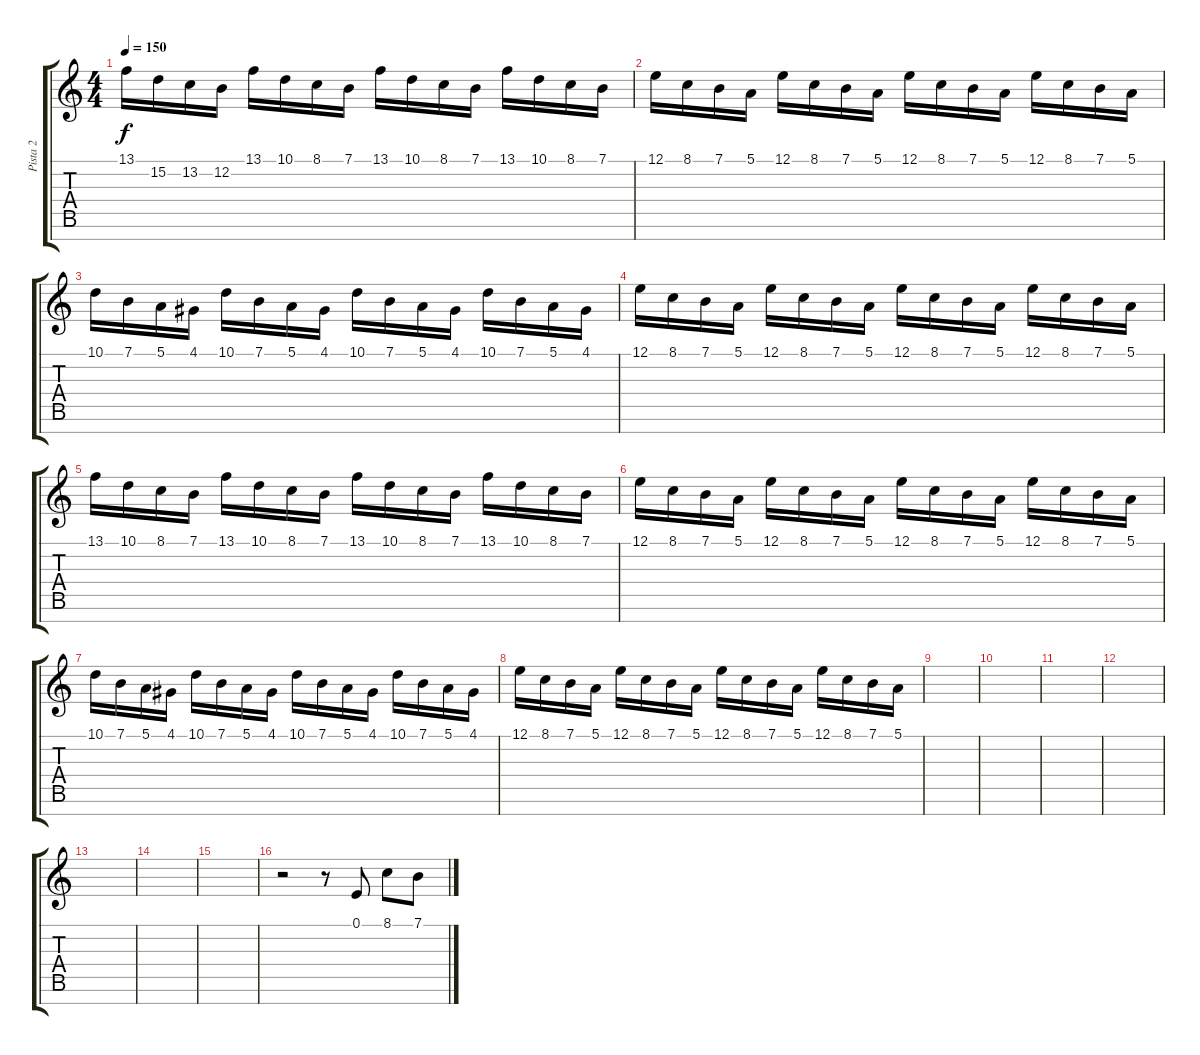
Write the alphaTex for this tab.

\track ("Pista 2" "Pista 2") {instrument acousticgrandpiano}
\staff {score tabs}
\tuning (E4 B3 G3 D3 A2 E2 B1) {hide}
\ts (4 4)
\tempo 150
\clef g2
\ks c
13.1.16{dy f} 15.2.16 13.2.16 12.2.16 13.1.16 10.1.16 8.1.16 7.1.16 13.1.16 10.1.16 8.1.16 7.1.16 13.1.16 10.1.16 8.1.16 7.1.16 |
12.1.16 8.1.16 7.1.16 5.1.16 12.1.16 8.1.16 7.1.16 5.1.16 12.1.16 8.1.16 7.1.16 5.1.16 12.1.16 8.1.16 7.1.16 5.1.16 |
10.1.16 7.1.16 5.1.16 4.1.16 10.1.16 7.1.16 5.1.16 4.1.16 10.1.16 7.1.16 5.1.16 4.1.16 10.1.16 7.1.16 5.1.16 4.1.16 |
12.1.16 8.1.16 7.1.16 5.1.16 12.1.16 8.1.16 7.1.16 5.1.16 12.1.16 8.1.16 7.1.16 5.1.16 12.1.16 8.1.16 7.1.16 5.1.16 |
13.1.16 10.1.16 8.1.16 7.1.16 13.1.16 10.1.16 8.1.16 7.1.16 13.1.16 10.1.16 8.1.16 7.1.16 13.1.16 10.1.16 8.1.16 7.1.16 |
12.1.16 8.1.16 7.1.16 5.1.16 12.1.16 8.1.16 7.1.16 5.1.16 12.1.16 8.1.16 7.1.16 5.1.16 12.1.16 8.1.16 7.1.16 5.1.16 |
10.1.16 7.1.16 5.1.16 4.1.16 10.1.16 7.1.16 5.1.16 4.1.16 10.1.16 7.1.16 5.1.16 4.1.16 10.1.16 7.1.16 5.1.16 4.1.16 |
12.1.16 8.1.16 7.1.16 5.1.16 12.1.16 8.1.16 7.1.16 5.1.16 12.1.16 8.1.16 7.1.16 5.1.16 12.1.16 8.1.16 7.1.16 5.1.16 |
|
|
|
|
|
|
|
r.2 r.8 0.1.8 8.1.8 7.1.8
